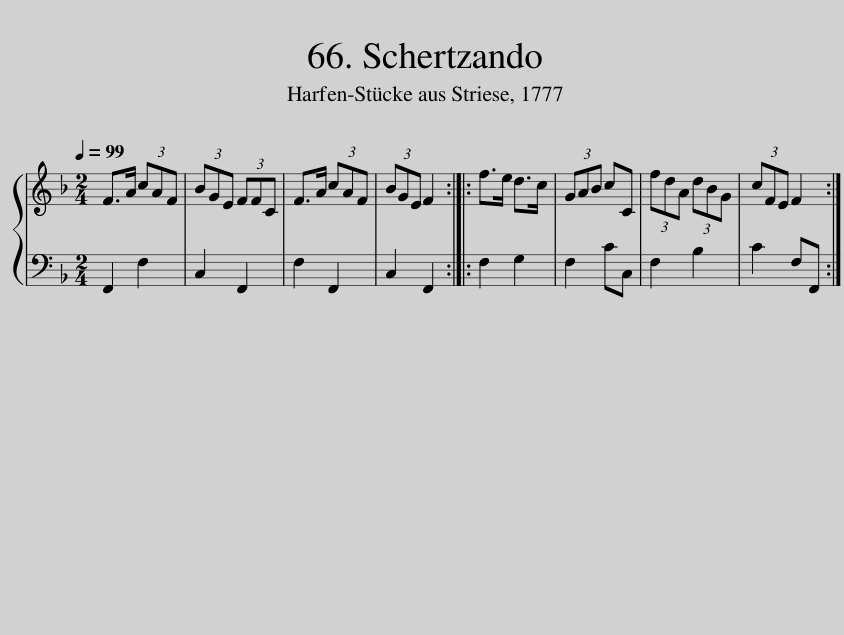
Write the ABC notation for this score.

X:1
%%score { 1 | 2 }
L:1/8
Q:1/4=99
M:2/4
I:linebreak $
K:F
V:1 treble
V:2 bass
V:1
 F>A (3cAF | (3BGE (3FFC | F>A (3cAF | (3BGE F2 :: f>e d>c | %5
 (3GAB cC | (3fdA (3dBG | (3cFE F2 :| %8
V:2
 F,,2 F,2 | C,2 F,,2 | F,2 F,,2 | C,2 F,,2 :: F,2 G,2 | %5
 F,2 CC, | F,2 B,2 | C2 F,F,, :| %8
